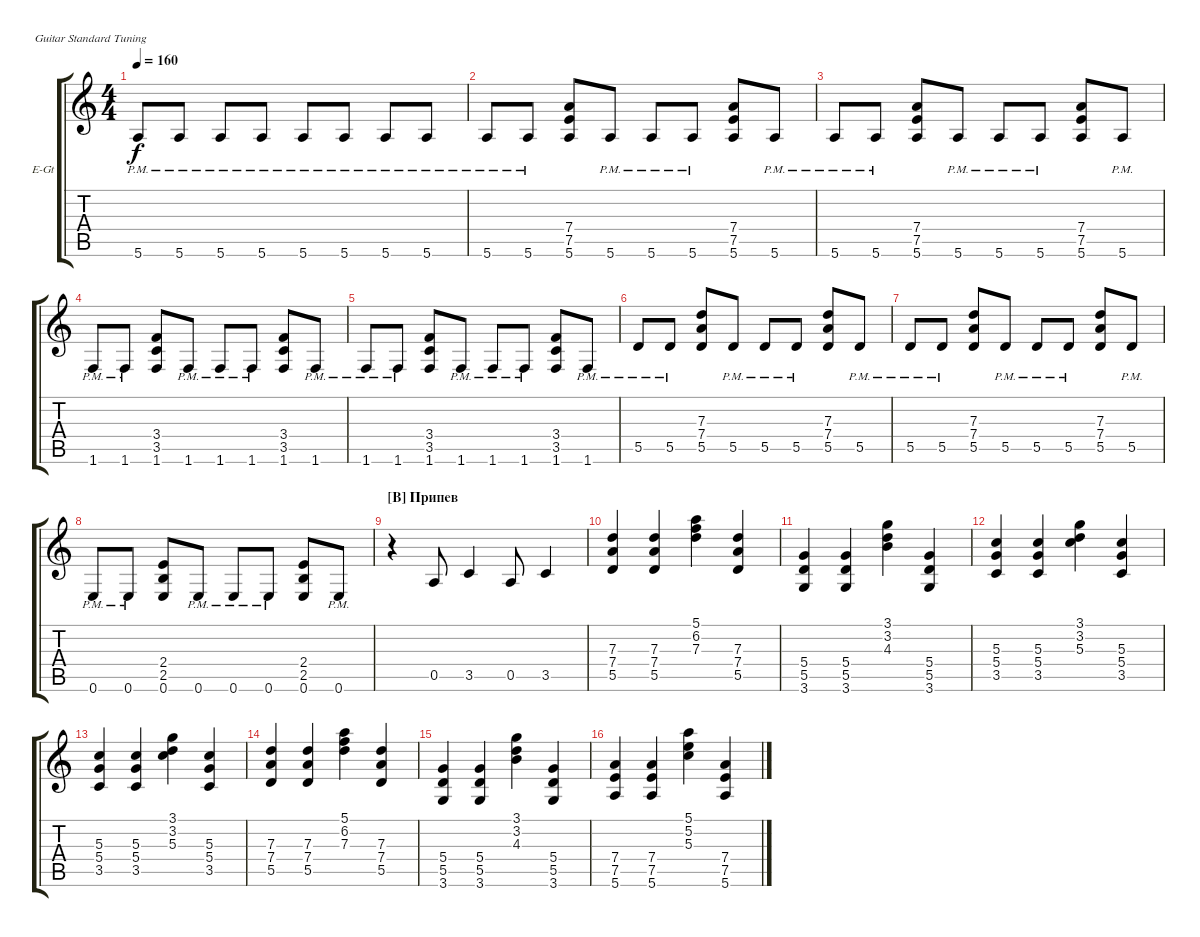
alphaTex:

\defaultSystemsLayout 4
\bracketExtendMode groupsimilarinstruments
\firstSystemTrackNameOrientation horizontal
\otherSystemsTrackNameOrientation horizontal
\track ("Electric Guitar" "E-Gt") {instrument distortionguitar}
\staff {score tabs}
\tuning (E4 B3 G3 D3 A2 E2)
\ts (4 4)
\tempo 160
\clef g2
\ks c
5.6{pm}.8{dy f} 5.6{pm}.8 5.6{pm}.8 5.6{pm}.8 5.6{pm}.8 5.6{pm}.8 5.6{pm}.8 5.6{pm}.8 |
5.6{pm}.8 5.6{pm}.8 (5.6 7.5 7.4).8 5.6{pm}.8 5.6{pm}.8 5.6{pm}.8 (5.6 7.5 7.4).8 5.6{pm}.8 |
5.6{pm}.8 5.6{pm}.8 (5.6 7.5 7.4).8 5.6{pm}.8 5.6{pm}.8 5.6{pm}.8 (5.6 7.5 7.4).8 5.6{pm}.8 |
1.6{pm}.8 1.6{pm}.8 (1.6 3.5 3.4).8 1.6{pm}.8 1.6{pm}.8 1.6{pm}.8 (1.6 3.5 3.4).8 1.6{pm}.8 |
1.6{pm}.8 1.6{pm}.8 (1.6 3.5 3.4).8 1.6{pm}.8 1.6{pm}.8 1.6{pm}.8 (1.6 3.5 3.4).8 1.6{pm}.8 |
5.5{pm}.8 5.5{pm}.8 (5.5 7.4 7.3).8 5.5{pm}.8 5.5{pm}.8 5.5{pm}.8 (5.5 7.4 7.3).8 5.5{pm}.8 |
5.5{pm}.8 5.5{pm}.8 (5.5 7.4 7.3).8 5.5{pm}.8 5.5{pm}.8 5.5{pm}.8 (5.5 7.4 7.3).8 5.5{pm}.8 |
0.6{pm}.8 0.6{pm}.8 (0.6 2.5 2.4).8 0.6{pm}.8 0.6{pm}.8 0.6{pm}.8 (0.6 2.5 2.4).8 0.6{pm}.8 |
\section ("B" "Припев")
r.4 0.5.8 3.5.4 0.5.8 3.5.4 |
(5.5 7.4 7.3).4 (5.5 7.4 7.3).4 (5.1 6.2 7.3).4 (5.5 7.4 7.3).4 |
(3.6 5.5 5.4).4 (3.6 5.5 5.4).4 (3.1 3.2 4.3).4 (3.6 5.5 5.4).4 |
(3.5 5.4 5.3).4 (3.5 5.4 5.3).4 (5.3 3.2 3.1).4 (3.5 5.4 5.3).4 |
(3.5 5.4 5.3).4 (3.5 5.4 5.3).4 (5.3 3.2 3.1).4 (3.5 5.4 5.3).4 |
(5.5 7.4 7.3).4 (5.5 7.4 7.3).4 (5.1 6.2 7.3).4 (5.5 7.4 7.3).4 |
(3.6 5.5 5.4).4 (3.6 5.5 5.4).4 (3.1 3.2 4.3).4 (3.6 5.5 5.4).4 |
(5.6 7.5 7.4).4 (5.6 7.5 7.4).4 (5.3 5.2 5.1).4 (5.6 7.5 7.4).4
